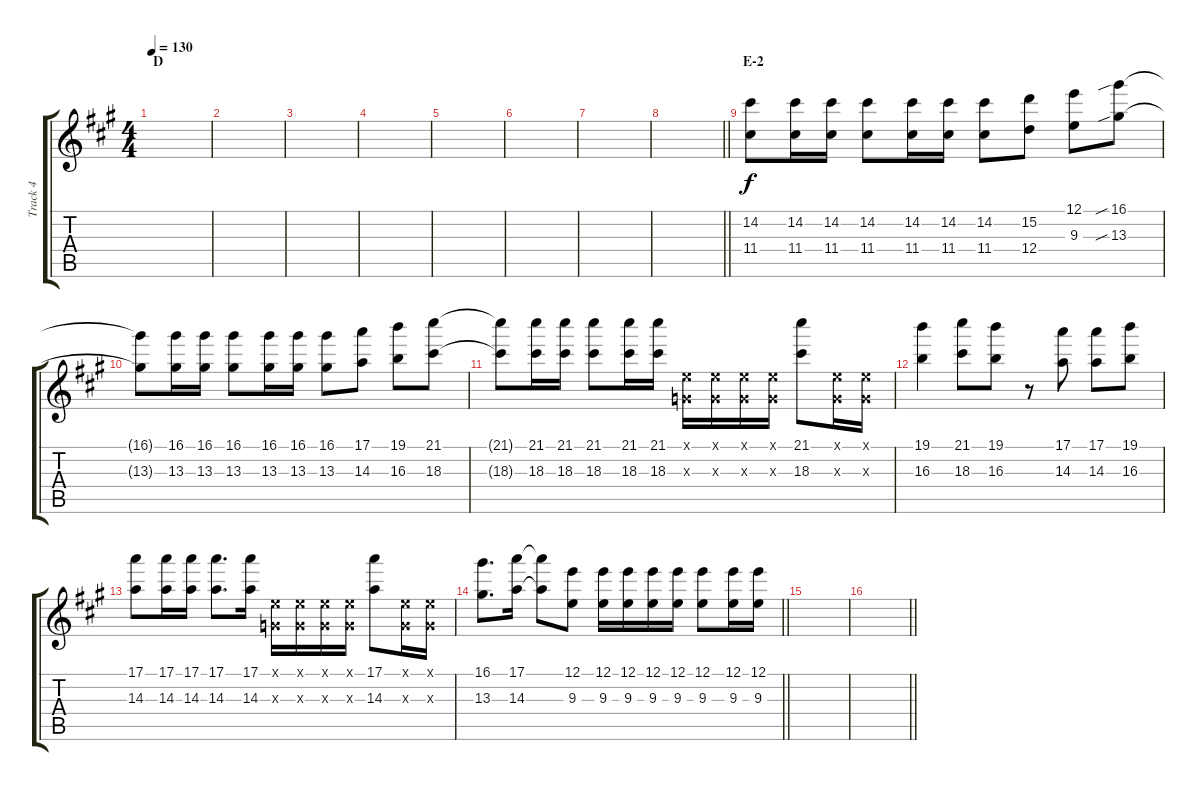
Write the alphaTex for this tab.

\track ("Track 4" "Track 4") {instrument acousticguitarsteel}
\staff {score tabs}
\tuning (E4 B3 G3 D3 A2 E2) {hide}
\ts (4 4)
\section ("" "D")
\tempo 130
\clef g2
\ks a
|
|
|
|
|
|
|
\barLineRight lightlight
|
\section ("" "E-2")
(14.2 11.4).8{dy f} (14.2 11.4).16 (14.2 11.4).16 (14.2 11.4).8 (14.2 11.4).16 (14.2 11.4).16 (14.2 11.4).8 (15.2 12.4).8 (12.1 9.3).8 (16.1{sib} 13.3{sib}).8 |
(16.1{t} 13.3{t}).8 (16.1 13.3).16 (16.1 13.3).16 (16.1 13.3).8 (16.1 13.3).16 (16.1 13.3).16 (16.1 13.3).8 (17.1 14.3).8 (19.1 16.3).8 (21.1 18.3).8 |
(21.1{t} 18.3{t}).8 (21.1 18.3).16 (21.1 18.3).16 (21.1 18.3).8 (21.1 18.3).16 (21.1 18.3).16 (0.1{x} 0.3{x}).16 (0.1{x} 0.3{x}).16 (0.1{x} 0.3{x}).16 (0.1{x} 0.3{x}).16 (21.1 18.3).8 (0.1{x} 0.3{x}).16 (0.1{x} 0.3{x}).16 |
(19.1 16.3).4 (21.1 18.3).8 (19.1 16.3).8 r.8 (17.1 14.3).8 (17.1 14.3).8 (19.1 16.3).8 |
(17.1 14.3).8 (17.1 14.3).16 (17.1 14.3).16 (17.1 14.3).8{d} (17.1 14.3).16 (0.1{x} 0.3{x}).16 (0.1{x} 0.3{x}).16 (0.1{x} 0.3{x}).16 (0.1{x} 0.3{x}).16 (17.1 14.3).8 (0.1{x} 0.3{x}).16 (0.1{x} 0.3{x}).16 |
\barLineRight lightlight
(16.1 13.3).8{d} (17.1 14.3).16 (17.1{t} 14.3{t}).8 (12.1 9.3).8 (12.1 9.3).16 (12.1 9.3).16 (12.1 9.3).16 (12.1 9.3).16 (12.1 9.3).8 (12.1 9.3).16 (12.1 9.3).16 |
|
\barLineRight lightlight
